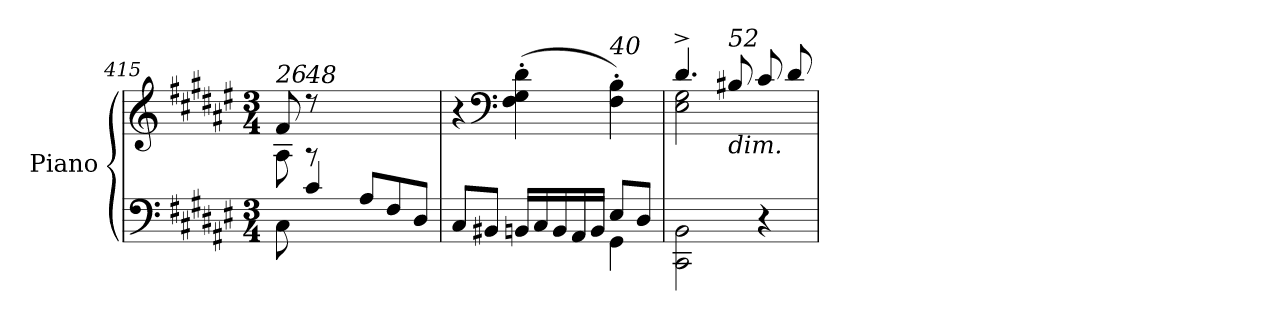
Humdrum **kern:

**kern	**kern
*part1	*part1
*staff2	*staff1
*I"Piano	*
*I'Pno	*
*clefF4	*clefG2
*k[f#c#g#d#a#e#]	*k[f#c#g#d#a#e#]
*M3/4	*M3/4
=415	=415
*	*^
!	!LO:TX:a:i:t=26	!
8C#\	8f#/	8A#\
!	!LO:TX:a:i:t=48	!
4c#/	8r	8r
.	2ryy	2ryy
8A#/L	.	.
8F#/	.	.
8D#/J	.	.
*	*v	*v
=416	=416
*^	*
8C#/L	2ryy	4r
8BB#X/J	.	.
*	*	*clefF4
*Xtuplet	*	*
20BBn/LL	.	(>4F#\' 4G#\' 4d#\'
20C#/	.	.
20BB/	.	.
20AA#/	.	.
20BB/JJ	.	.
!	!	!LO:TX:a:i:t=40
8E#/L	4GG#\	4F#\' 4B\')
8D#/J	.	.
*v	*v	*
!!LO:PB:g=z
=417	=417
*	*^
2CC#\ 2BB\	4.d#^/	2E#\ 2G#\
!	!LO:TX:a:i:t=52	!
!	!LO:TX:b:i:t=dim.	!
.	8B#X/L	.
4r	8c#/	4ryy
.	8d#/	.
*	*v	*v
=	=
*-	*-
